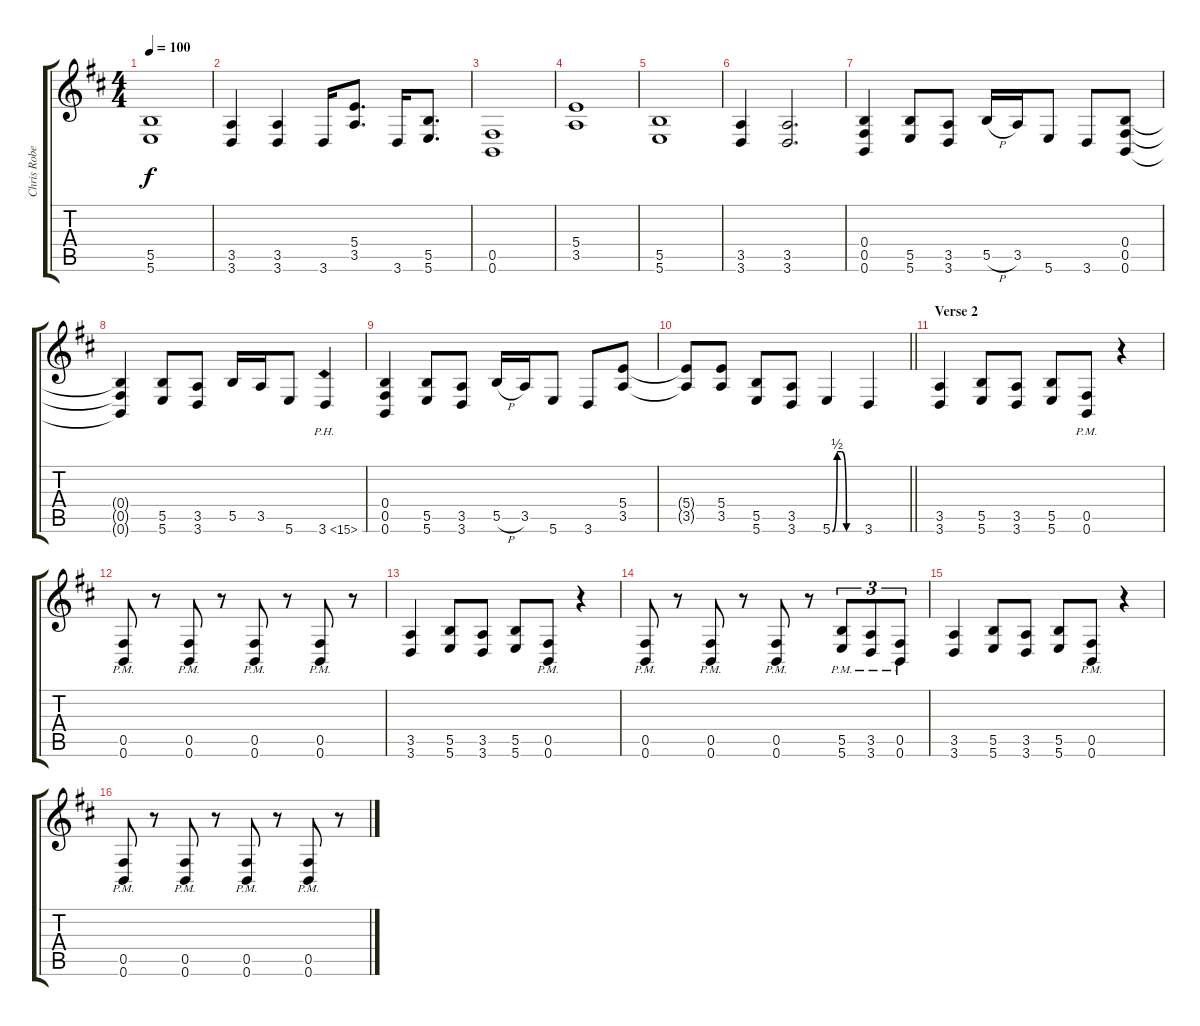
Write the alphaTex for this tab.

\track ("Chris Robertson" "Chris Robe") {instrument distortionguitar}
\staff {score tabs}
\tuning (Db4 Ab3 E3 B2 Gb2 B1) {hide}
\ts (4 4)
\tempo 100
\clef g2
\ks bminor
(5.5 5.6).1{dy f} |
(3.5 3.6).4 (3.5 3.6).4 3.6.16 (5.4 3.5).8{d} 3.6.16 (5.5 5.6).8{d} |
(0.5 0.6).1 |
(5.4 3.5).1 |
(5.5 5.6).1 |
(3.5 3.6).4 (3.5 3.6).2{d} |
(0.4 0.5 0.6).4 (5.5 5.6).8 (3.5 3.6).8 5.5{h}.16 3.5.16 5.6.8 3.6.8 (0.4 0.5 0.6).8 |
(0.4{t} 0.5{t} 0.6{t}).4 (5.5 5.6).8 (3.5 3.6).8 5.5.16 3.5.16 5.6.8 3.6{ph 12}.4 |
(0.4 0.5 0.6).4 (5.5 5.6).8 (3.5 3.6).8 5.5{h}.16 3.5.16 5.6.8 3.6.8 (5.4 3.5).8 |
\barLineRight lightlight
(5.4{t} 3.5{t}).8 (5.4 3.5).8 (5.5 5.6).8 (3.5 3.6).8 5.6{be (custom 0 0 10 2 20 2 30 0 60 0)}.4 3.6.4 |
\section ("" "Verse 2")
(3.5 3.6).4 (5.5 5.6).8 (3.5 3.6).8 (5.5 5.6).8 (0.5{pm} 0.6).8 r.4 |
(0.5{pm} 0.6{pm}).8 r.8 (0.5{pm} 0.6{pm}).8 r.8 (0.5{pm} 0.6{pm}).8 r.8 (0.5{pm} 0.6{pm}).8 r.8 |
(3.5 3.6).4 (5.5 5.6).8 (3.5 3.6).8 (5.5 5.6).8 (0.5{pm} 0.6).8 r.4 |
(0.5{pm} 0.6{pm}).8 r.8 (0.5{pm} 0.6{pm}).8 r.8 (0.5{pm} 0.6{pm}).8 r.8 (5.5{pm} 5.6{pm}).8{tu (3 2)} (3.5{pm} 3.6{pm}).8{tu (3 2)} (0.5{pm} 0.6{pm}).8{tu (3 2)} |
(3.5 3.6).4 (5.5 5.6).8 (3.5 3.6).8 (5.5 5.6).8 (0.5{pm} 0.6).8 r.4 |
(0.5{pm} 0.6{pm}).8 r.8 (0.5{pm} 0.6{pm}).8 r.8 (0.5{pm} 0.6{pm}).8 r.8 (0.5{pm} 0.6{pm}).8 r.8
